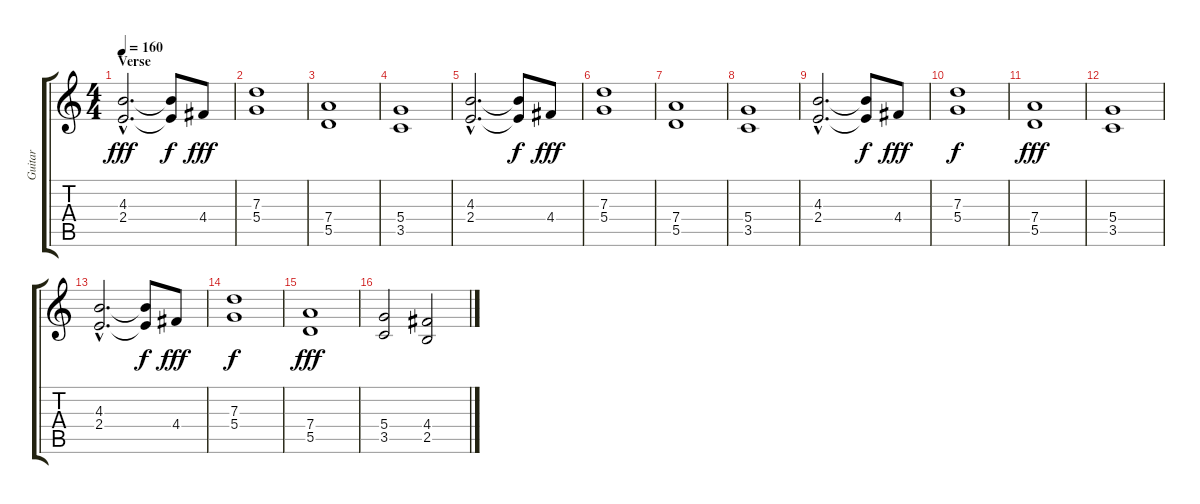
\track ("Guitar" "Guitar") {instrument distortionguitar}
\staff {score tabs}
\tuning (E4 B3 G3 D3 A2 E2) {hide}
\ts (4 4)
\section ("" "Verse")
\tempo 160
\clef g2
\ks c
(4.3{hac} 2.4{hac}).2{d dy fff} (4.3{t} 2.4{t}).8{dy f} 4.4.8{dy fff} |
(7.3 5.4).1 |
(7.4 5.5).1 |
(5.4 3.5).1 |
(4.3{hac} 2.4{hac}).2{d} (4.3{t} 2.4{t}).8{dy f} 4.4.8{dy fff} |
(7.3 5.4).1 |
(7.4 5.5).1 |
(5.4 3.5).1 |
(4.3{hac} 2.4{hac}).2{d} (4.3{t} 2.4{t}).8{dy f} 4.4.8{dy fff} |
(7.3 5.4).1{dy f} |
(7.4 5.5).1{dy fff} |
(5.4 3.5).1 |
(4.3{hac} 2.4{hac}).2{d} (4.3{t} 2.4{t}).8{dy f} 4.4.8{dy fff} |
(7.3 5.4).1{dy f} |
(7.4 5.5).1{dy fff} |
(5.4 3.5).2 (4.4 2.5).2
